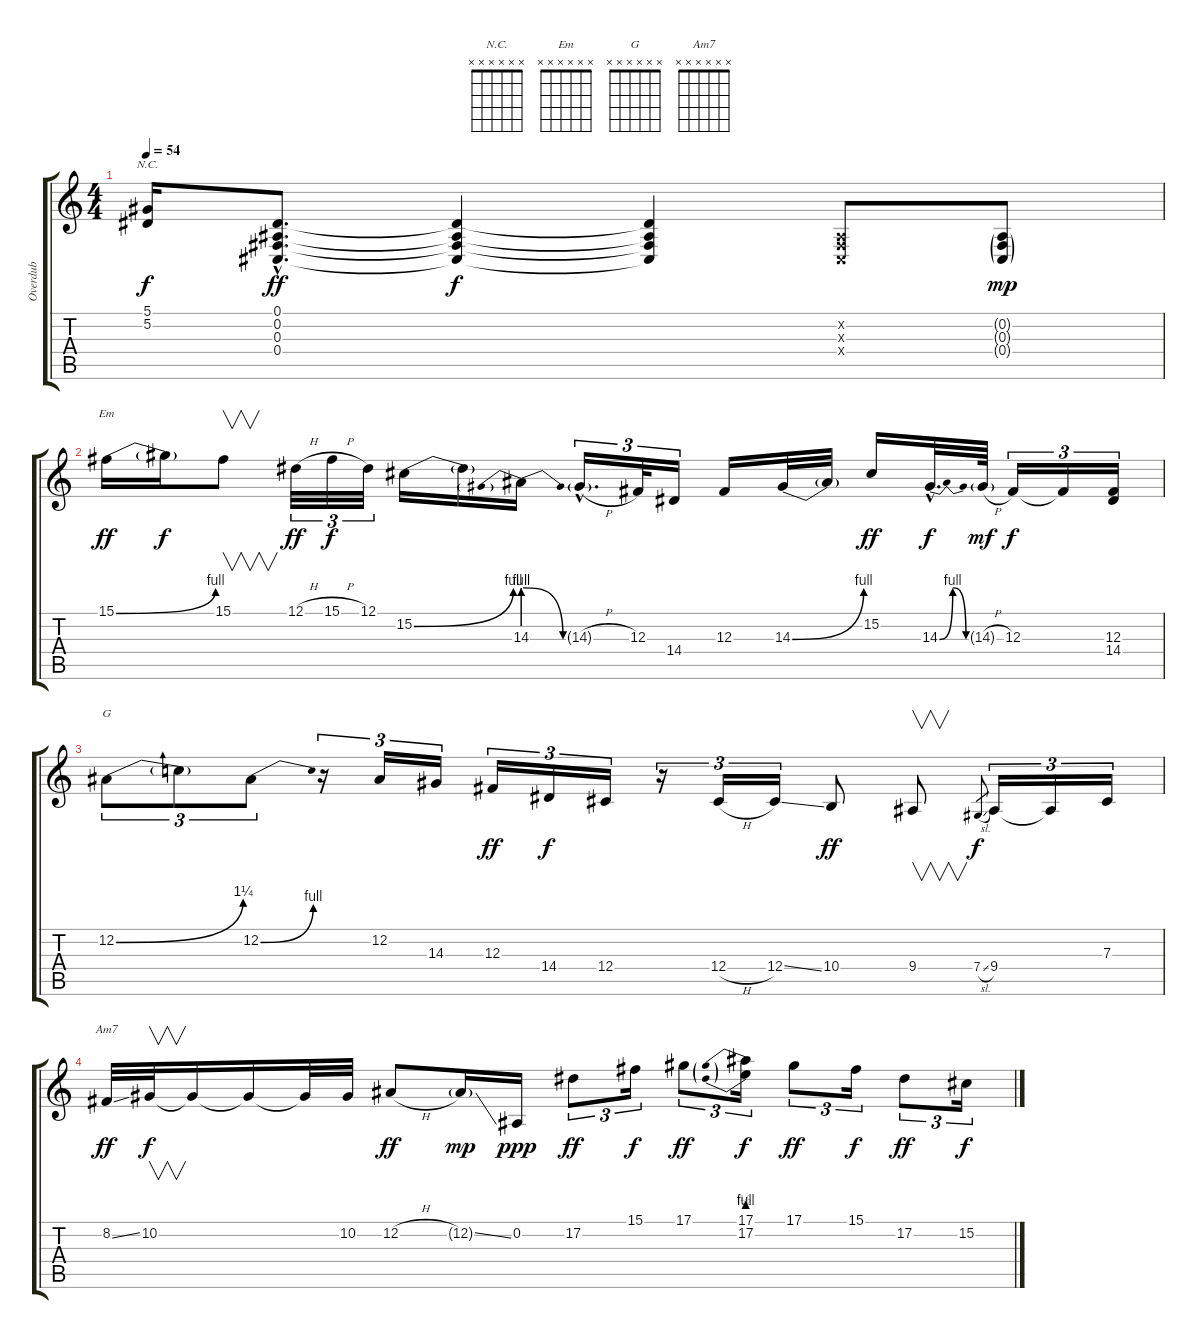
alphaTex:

\track ("Overdub" "Overdub") {instrument tremolostrings}
\staff {score tabs}
\tuning (Eb4 Bb3 Gb3 Db3 Ab2 Eb2) {hide}
\chord ("N.C." x x x x x x) {firstfret 0}
\chord ("Em" x x x x x x) {firstfret 0}
\chord ("G" x x x x x x) {firstfret 0}
\chord ("Am7" x x x x x x) {firstfret 0}
\ts (4 4)
\tempo 54
\clef g2
\ks c
(5.1{t} 5.2{t}).16{ch "N.C." dy f} (0.1{hac} 0.2{hac} 0.3{hac} 0.4{hac}).8{d dy ff} (0.1{t} 0.2{t} 0.3{t} 0.4{t}).4{dy f} (0.1{t} 0.2{t} 0.3{t} 0.4{t}).4 (0.2{x} 0.3{x} 0.4{x}).8 (0.2{g} 0.3{g} 0.4{g}).8{dy mp} |
15.1{be (bend 0 0 60 4)}.16{ch "Em" dy ff balance 12} 15.1{t}.16{dy f} 15.1.8{v} 12.1{h}.32{tu (3 2) dy ff} 15.1{h}.32{tu (3 2) dy f} 12.1.32{tu (3 2)} 15.2{be (bend 0 0 60 4)}.16 15.2{t}.16 14.3{be (prebendrelease 0 4 60 0)}.16 14.3{h g hac}.16{d tu (3 2)} 12.3.32{tu (3 2)} 14.4.16{tu (3 2)} 12.3.16 14.3{be (bend 0 0 60 4)}.32 14.3{t}.32 15.2.16{dy ff} 14.3{be (bendrelease 0 0 15 4 30 4 60 0) hac}.32{d dy f} 14.3{h g}.64{dy mf} 12.3.16{tu (3 2) dy f} 12.3{t}.16{tu (3 2)} (12.3 14.4).16{tu (3 2)} |
12.2{be (bend 0 0 60 5)}.8{tu (3 2) ch "G"} 12.2{t}.8{tu (3 2)} 12.2{be (bend 0 0 60 4)}.8{tu (3 2)} r.16{tu (3 2)} 12.2.16{tu (3 2)} 14.3.16{tu (3 2)} 12.3.16{tu (3 2) dy ff} 14.4.16{tu (3 2) dy f} 12.4.16{tu (3 2)} r.16{tu (3 2)} 12.4{h}.16{tu (3 2)} 12.4{ss}.16{tu (3 2)} 10.4.8{dy ff} 9.4.8{v} 7.4{sl}.8{gr dy f} 9.4.16{tu (3 2)} 9.4{t}.16{tu (3 2)} 7.3.16{tu (3 2)} |
8.2{ss}.32{ch "Am7" dy ff balance 4} 10.2.32{v dy f} 10.2{t}.16 10.2{t}.16 10.2{t}.32 10.2.32 12.2{h}.8{dy ff} 12.2{ss g}.16{dy mp} 0.2.16{dy ppp} 17.2.8{tu (3 2) dy ff} 15.1.16{tu (3 2) dy f} 17.1.8{tu (3 2) dy ff} (17.1{be (prebend 0 4 60 4)} 17.2{be (prebend 0 2 60 2)}).16{tu (3 2) dy f} 17.1.8{tu (3 2) dy ff} 15.1.16{tu (3 2) dy f} 17.2.8{tu (3 2) dy ff} 15.2.16{tu (3 2) dy f}
